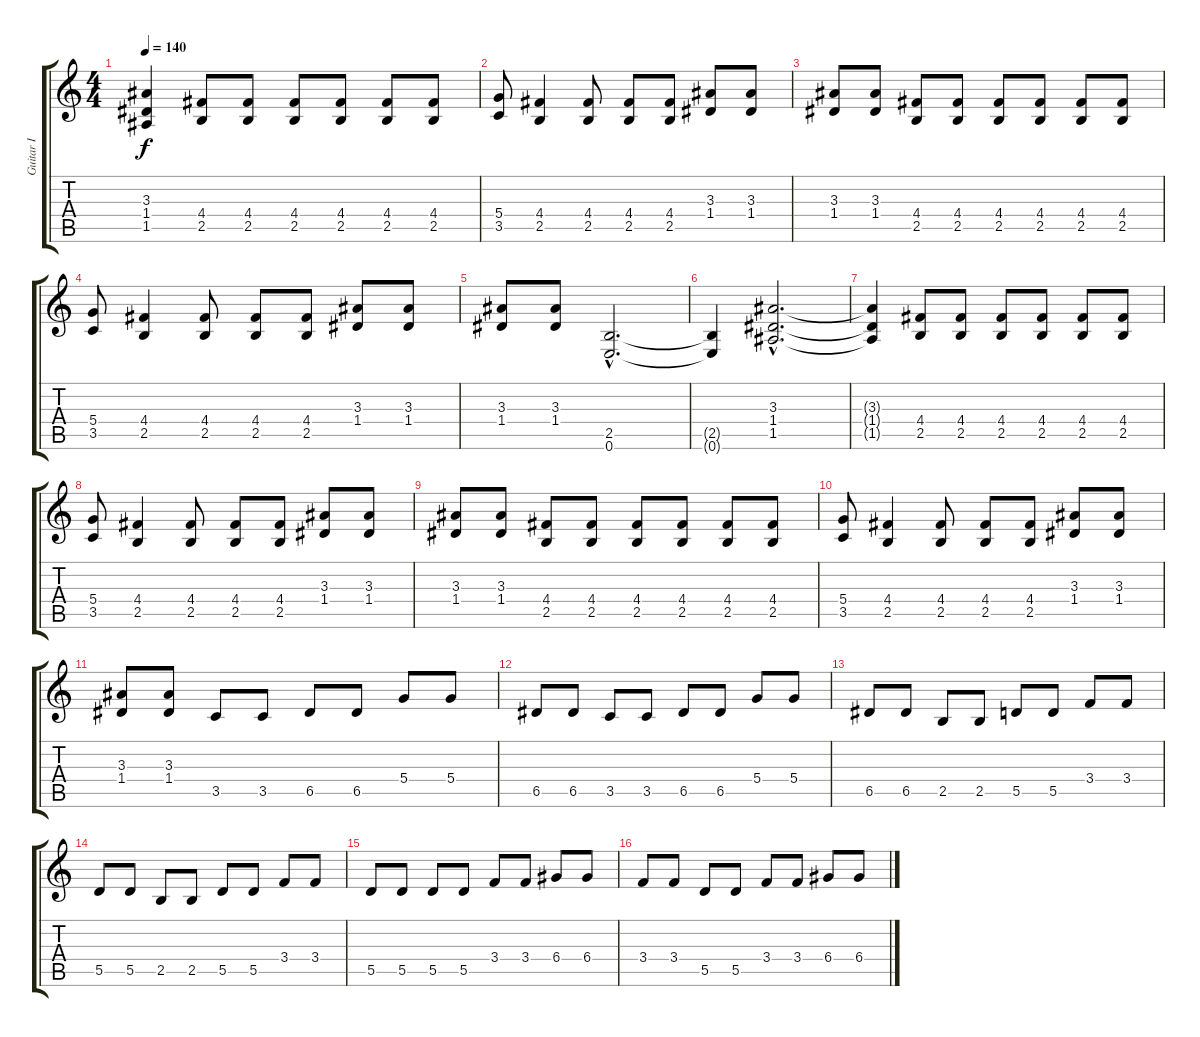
\track ("Guitar I" "Guitar I") {instrument distortionguitar}
\staff {score tabs}
\tuning (E4 B3 G3 D3 A2 E2) {hide}
\ts (4 4)
\tempo 140
\clef g2
\ks c
(3.3{t} 1.4{t} 1.5{t}).4{dy f} (4.4 2.5).8 (4.4 2.5).8 (4.4 2.5).8 (4.4 2.5).8 (4.4 2.5).8 (4.4 2.5).8 |
(5.4 3.5).8 (4.4 2.5).4 (4.4 2.5).8 (4.4 2.5).8 (4.4 2.5).8 (3.3 1.4).8 (3.3 1.4).8 |
(3.3 1.4).8 (3.3 1.4).8 (4.4 2.5).8 (4.4 2.5).8 (4.4 2.5).8 (4.4 2.5).8 (4.4 2.5).8 (4.4 2.5).8 |
(5.4 3.5).8 (4.4 2.5).4 (4.4 2.5).8 (4.4 2.5).8 (4.4 2.5).8 (3.3 1.4).8 (3.3 1.4).8 |
(3.3 1.4).8 (3.3 1.4).8 (2.5{hac} 0.6{hac}).2{d balance 8} |
(2.5{t} 0.6{t}).4 (3.3{hac} 1.4{hac} 1.5{hac}).2{d} |
(3.3{t} 1.4{t} 1.5{t}).4 (4.4 2.5).8 (4.4 2.5).8 (4.4 2.5).8 (4.4 2.5).8 (4.4 2.5).8 (4.4 2.5).8 |
(5.4 3.5).8 (4.4 2.5).4 (4.4 2.5).8 (4.4 2.5).8 (4.4 2.5).8 (3.3 1.4).8 (3.3 1.4).8 |
(3.3 1.4).8 (3.3 1.4).8 (4.4 2.5).8 (4.4 2.5).8 (4.4 2.5).8 (4.4 2.5).8 (4.4 2.5).8 (4.4 2.5).8 |
(5.4 3.5).8 (4.4 2.5).4 (4.4 2.5).8 (4.4 2.5).8 (4.4 2.5).8 (3.3 1.4).8 (3.3 1.4).8 |
(3.3 1.4).8 (3.3 1.4).8 3.5.8{balance 8} 3.5.8 6.5.8 6.5.8 5.4.8 5.4.8 |
6.5.8 6.5.8 3.5.8 3.5.8 6.5.8 6.5.8 5.4.8 5.4.8 |
6.5.8 6.5.8 2.5.8 2.5.8 5.5.8 5.5.8 3.4.8 3.4.8 |
5.5.8 5.5.8 2.5.8 2.5.8 5.5.8 5.5.8 3.4.8 3.4.8 |
5.5.8 5.5.8 5.5.8 5.5.8 3.4.8 3.4.8 6.4.8 6.4.8 |
3.4.8 3.4.8 5.5.8 5.5.8 3.4.8 3.4.8 6.4.8 6.4.8
